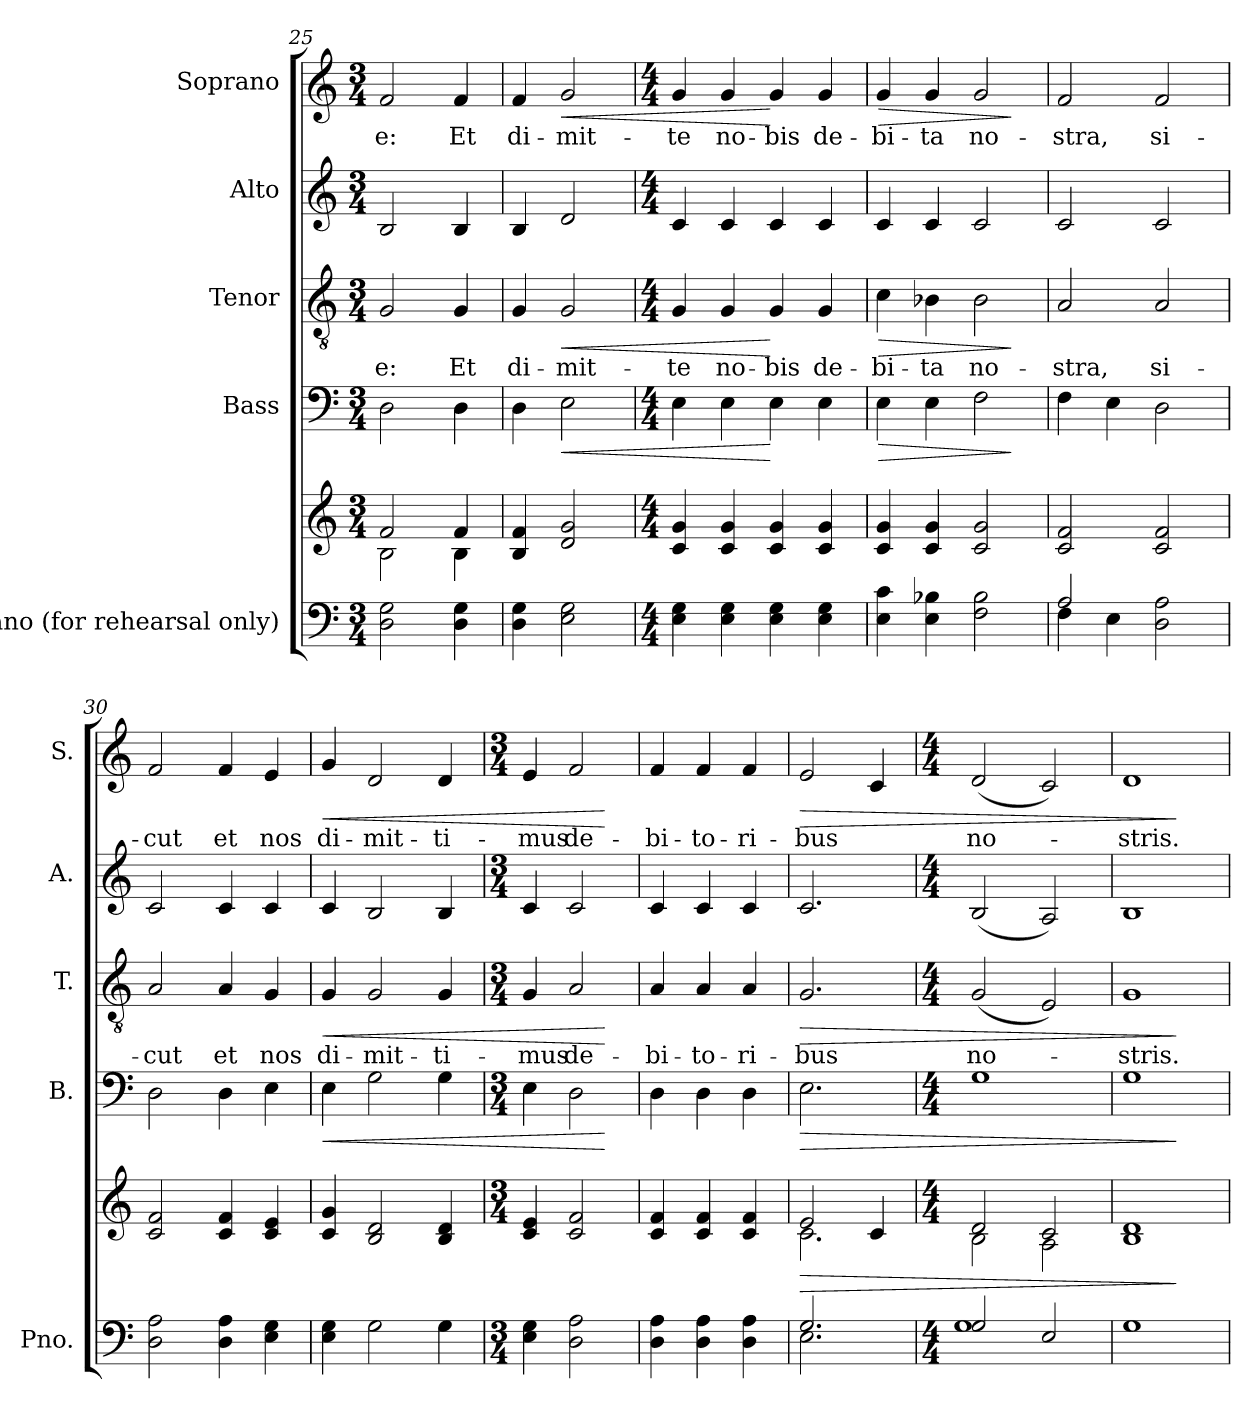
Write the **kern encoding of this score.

**kern	**kern	**dynam	**kern	**dynam	**kern	**text	**dynam	**kern	**kern	**text	**dynam
*part5	*part5	*part5	*part4	*part4	*part3	*part3	*part3	*part2	*part1	*part1	*part1
*staff6	*staff5	*staff5/6	*staff4	*staff4	*staff3	*staff3	*staff3	*staff2	*staff1	*staff1	*staff1
*I"Piano (for rehearsal only)	*	*	*I"Bass	*	*I"Tenor	*	*	*I"Alto	*I"Soprano	*	*
*I'Pno.	*	*	*I'B.	*	*I'T.	*	*	*I'A.	*I'S.	*	*
*clefF4	*clefG2	*	*clefF4	*	*clefGv2	*	*	*clefG2	*clefG2	*	*
*k[]	*k[]	*	*k[]	*	*k[]	*	*	*k[]	*k[]	*	*
*M3/4	*M3/4	*	*M3/4	*	*M3/4	*	*	*M3/4	*M3/4	*	*
=25	=25	=25	=25	=25	=25	=25	=25	=25	=25	=25	=25
*	*^	*	*	*	*	*	*	*	*	*	*
!	!	!	!	!	!	!	!LO:LY:b	!	!	!	!LO:LY:b	!
2D\ 2G\	2f/	2B\	.	2D\	.	2G/	-e:	.	2B/	2f/	-e:	.
!	!	!	!	!	!	!	!LO:LY:b	!	!	!	!LO:LY:b	!
4D\ 4G\	4f/	4B\	.	4D\	.	4G/	Et	.	4B/	4f/	Et	.
!!LO:PB:g=z
=26	=26	=26	=26	=26	=26	=26	=26	=26	=26	=26	=26	=26
!	!	!	!	!	!	!	!LO:LY:b	!	!	!	!LO:LY:b	!
*	*v	*v	*	*	*	*	*	*	*	*	*	*
4D\ 4G\	4B/ 4f/	.	4D\	.	4G/	di-	.	4B/	4f/	di-	.
!	!	!	!	!LO:HP:b	!	!LO:LY:b	!LO:HP:b	!	!	!LO:LY:b	!LO:HP:b
2E\ 2G\	2d/ 2g/	.	2E\	<	2G/	-mit-	<	2d/	2g/	-mit-	<
=27	=27	=27	=27	=27	=27	=27	=27	=27	=27	=27	=27
*M4/4	*M4/4	*	*M4/4	*	*M4/4	*	*	*M4/4	*M4/4	*	*
!	!	!	!	!	!	!LO:LY:b	!	!	!	!LO:LY:b	!
4E\ 4G\	4c/ 4g/	.	4E\	.	4G/	-te	.	4c/	4g/	-te	.
!	!	!	!	!	!	!LO:LY:b	!	!	!	!LO:LY:b	!
4E\ 4G\	4c/ 4g/	.	4E\	.	4G/	no-	.	4c/	4g/	no-	.
!	!	!	!	!	!	!LO:LY:b	!	!	!	!LO:LY:b	!
4E\ 4G\	4c/ 4g/	.	4E\	[	4G/	-bis	[	4c/	4g/	-bis	[
!	!	!	!	!	!	!LO:LY:b	!	!	!	!LO:LY:b	!
4E\ 4G\	4c/ 4g/	.	4E\	.	4G/	de-	.	4c/	4g/	de-	.
=28	=28	=28	=28	=28	=28	=28	=28	=28	=28	=28	=28
!	!	!	!	!LO:HP:b	!	!LO:LY:b	!LO:HP:b	!	!	!LO:LY:b	!LO:HP:b
4E\ 4c\	4c/ 4g/	.	4E\	>	4c\	-bi-	>	4c/	4g/	-bi-	>
!	!	!	!	!	!	!LO:LY:b	!	!	!	!LO:LY:b	!
4E\ 4B-X\	4c/ 4g/	.	4E\	.	4B-X\	-ta	.	4c/	4g/	-ta	.
!	!	!	!	!	!	!LO:LY:b	!	!	!	!LO:LY:b	!
2F\ 2B-\	2c/ 2g/	.	2F\	.	2B-\	no-	.	2c/	2g/	no-	.
.	.	.	.	]	.	.	]	.	.	.	]
=29	=29	=29	=29	=29	=29	=29	=29	=29	=29	=29	=29
*^	*	*	*	*	*	*	*	*	*	*	*
!	!	!	!	!	!	!	!LO:LY:b	!	!	!	!LO:LY:b	!
2A/	4F\	2c/ 2f/	.	4F\	.	2A/	-stra,	.	2c/	2f/	-stra,	.
.	4E\	.	.	4E\	.	.	.	.	.	.	.	.
!	!	!	!	!	!	!	!LO:LY:b	!	!	!	!LO:LY:b	!
2D\ 2A\	2ryy	2c/ 2f/	.	2D\	.	2A/	si-	.	2c/	2f/	si-	.
=30	=30	=30	=30	=30	=30	=30	=30	=30	=30	=30	=30	=30
!	!	!	!	!	!	!	!LO:LY:b	!	!	!	!LO:LY:b	!
*v	*v	*	*	*	*	*	*	*	*	*	*	*
2D\ 2A\	2c/ 2f/	.	2D\	.	2A/	-cut	.	2c/	2f/	-cut	.
!	!	!	!	!	!	!LO:LY:b	!	!	!	!LO:LY:b	!
4D\ 4A\	4c/ 4f/	.	4D\	.	4A/	et	.	4c/	4f/	et	.
!	!	!	!	!	!	!LO:LY:b	!	!	!	!LO:LY:b	!
4E\ 4G\	4c/ 4e/	.	4E\	.	4G/	nos	.	4c/	4e/	nos	.
=31	=31	=31	=31	=31	=31	=31	=31	=31	=31	=31	=31
!	!	!	!	!LO:HP:b	!	!LO:LY:b	!LO:HP:b	!	!	!LO:LY:b	!LO:HP:b
4E\ 4G\	4c/ 4g/	.	4E\	<	4G/	di-	<	4c/	4g/	di-	<
!	!	!	!	!	!	!LO:LY:b	!	!	!	!LO:LY:b	!
2G\	2B/ 2d/	.	2G\	.	2G/	-mit-	.	2B/	2d/	-mit-	.
!	!	!	!	!	!	!LO:LY:b	!	!	!	!LO:LY:b	!
4G\	4B/ 4d/	.	4G\	.	4G/	-ti-	.	4B/	4d/	-ti-	.
=32	=32	=32	=32	=32	=32	=32	=32	=32	=32	=32	=32
*M3/4	*M3/4	*	*M3/4	*	*M3/4	*	*	*M3/4	*M3/4	*	*
!	!	!	!	!	!	!LO:LY:b	!	!	!	!LO:LY:b	!
4E\ 4G\	4c/ 4e/	.	4E\	.	4G/	-mus	.	4c/	4e/	-mus	.
!	!	!	!	!	!	!LO:LY:b	!	!	!	!LO:LY:b	!
2D\ 2A\	2c/ 2f/	.	2D\	.	2A/	de-	.	2c/	2f/	de-	.
.	.	.	.	[	.	.	[	.	.	.	[
=33	=33	=33	=33	=33	=33	=33	=33	=33	=33	=33	=33
!	!	!	!	!	!	!LO:LY:b	!	!	!	!LO:LY:b	!
4D\ 4A\	4c/ 4f/	.	4D\	.	4A/	-bi-	.	4c/	4f/	-bi-	.
!	!	!	!	!	!	!LO:LY:b	!	!	!	!LO:LY:b	!
4D\ 4A\	4c/ 4f/	.	4D\	.	4A/	-to-	.	4c/	4f/	-to-	.
!	!	!	!	!	!	!LO:LY:b	!	!	!	!LO:LY:b	!
4D\ 4A\	4c/ 4f/	.	4D\	.	4A/	-ri-	.	4c/	4f/	-ri-	.
!!LO:LB:g=z
=34	=34	=34	=34	=34	=34	=34	=34	=34	=34	=34	=34
*^	*	*	*	*	*	*	*	*	*	*	*
!	!	!	!LO:HP:b	!	!LO:HP:b	!	!LO:LY:b	!LO:HP:b	!	!	!LO:LY:b	!LO:HP:b
*	*	*^	*	*	*	*	*	*	*	*	*	*
2.G/	2.E\	2e/	2.c\	>	2.E\	>	2.G/	-bus	>	2.c/	2e/	-bus	>
.	.	4c/	.	.	.	.	.	.	.	.	4c/	.	.
=35	=35	=35	=35	=35	=35	=35	=35	=35	=35	=35	=35	=35	=35
*M4/4	*	*M4/4	*	*	*M4/4	*	*M4/4	*	*	*M4/4	*M4/4	*	*
!	!	!	!	!	!	!	!	!LO:LY:b	!	!	!	!LO:LY:b	!
2G/	1G	2d/	2B\	.	1G	.	(<2G/	no-	.	(<2B/	(<2d/	no-	.
2E/	.	2c/	2A\	.	.	.	2E/)	.	.	2A/)	2c/)	.	.
*v	*v	*	*	*	*	*	*	*	*	*	*	*	*
=36	=36	=36	=36	=36	=36	=36	=36	=36	=36	=36	=36	=36
!	!	!	!	!	!	!	!LO:LY:b	!	!	!	!LO:LY:b	!
1G	1d	1B	.	1G	.	1G	-stris.	.	1B	1d	-stris.	.
*	*v	*v	*	*	*	*	*	*	*	*	*	*
.	.	]	.	]	.	.	]	.	.	.	]
=	=	=	=	=	=	=	=	=	=	=	=
*-	*-	*-	*-	*-	*-	*-	*-	*-	*-	*-	*-
